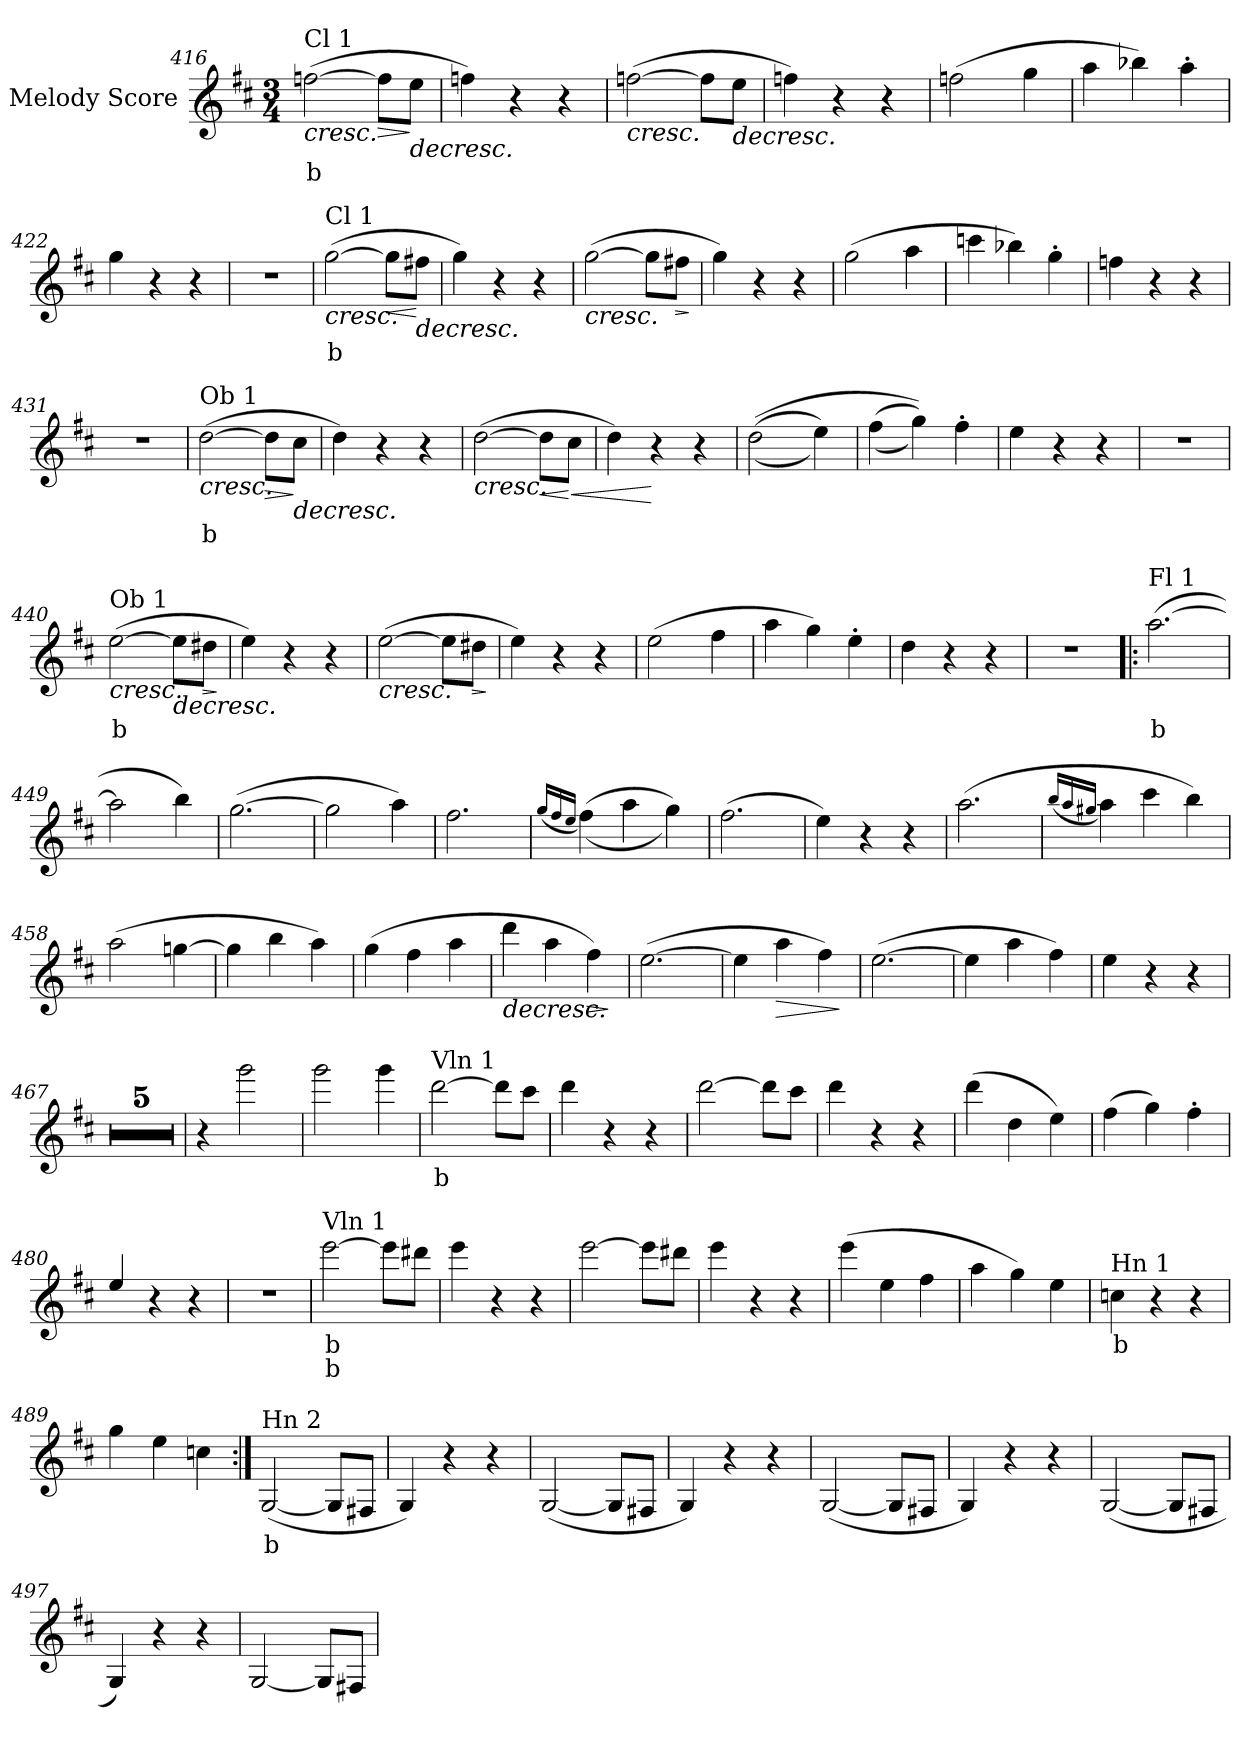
**kern	**text	**text	**dynam
*part1	*part1	*part1	*part1
*staff1	*staff1	*staff1	*staff1
*I"Melody Score	*	*	*
*clefG2	*	*	*
*k[f#c#]	*	*	*
*M3/4	*	*	*
*MM252	*	*	*
=416	=416	=416	=416
!LO:TX:a:t=Cl 1	!	!	!
!	!LO:LY:b:color=#FF0000	!	!LO:HP:b
([2ff\	b	.	<
!	!	!	!LO:HP:b
8ff\L]	.	.	>
!	!	!	!LO:HP:n=1:b
8ee\J	.	.	] >
=417	=417	=417	=417
4ff\)	.	.	.
4r	.	.	[
4r	.	.	.
=418	=418	=418	=418
!	!	!	!LO:HP:b
([2ff\	.	.	<
8ff\L]	.	.	.
!	!	!	!LO:HP:n=1:b
8ee\J	.	.	] >
=419	=419	=419	=419
4ff\)	.	.	.
4r	.	.	[
4r	.	.	.
=420	=420	=420	=420
(2ff\	.	.	.
4gg\	.	.	.
=421	=421	=421	=421
4aa\	.	.	.
4bb-\)	.	.	.
4aa'\	.	.	.
=422	=422	=422	=422
4gg\	.	.	.
4r	.	.	.
4r	.	.	.
=423	=423	=423	=423
2.r	.	.	.
=424	=424	=424	=424
!LO:TX:a:t=Cl 1	!	!	!
!	!LO:LY:b:color=#FF0000	!	!LO:HP:b
([2gg\	b	.	<
!	!	!	!LO:HP:n=1:b
8gg\L]	.	.	] <
!	!	!	!LO:HP:n=1:b
8ff#X\J	.	.	[ >
=425	=425	=425	=425
4gg\)	.	.	.
4r	.	.	[
4r	.	.	.
=426	=426	=426	=426
!	!	!	!LO:HP:b
([2gg\	.	.	<
8gg\L]	.	.	.
!	!	!	!LO:HP:n=1:b
8ff#X\J	.	.	] >
.	.	.	]
=427	=427	=427	=427
4gg\)	.	.	.
4r	.	.	[
4r	.	.	.
=428	=428	=428	=428
(2gg\	.	.	.
4aa\	.	.	.
=429	=429	=429	=429
4ccc\	.	.	.
4bb-\)	.	.	.
4gg'\	.	.	.
=430	=430	=430	=430
4ff\	.	.	.
4r	.	.	.
4r	.	.	.
=431	=431	=431	=431
2.r	.	.	.
=432	=432	=432	=432
!LO:TX:a:t=Ob 1	!	!	!
!	!LO:LY:b:color=#FF0000	!	!LO:HP:b
([2dd\	b	.	<
!	!	!	!LO:HP:b
8dd\L]	.	.	>
!	!	!	!LO:HP:n=1:b
8cc#\J	.	.	] >
=433	=433	=433	=433
4dd\)	.	.	.
4r	.	.	[
4r	.	.	.
=434	=434	=434	=434
!	!	!	!LO:HP:b
([2dd\	.	.	<
!	!	!	!LO:HP:n=1:b
8dd\L]	.	.	] <
!	!	!	!LO:HP:n=1:b
8cc#\J	.	.	[ <
=435	=435	=435	=435
4dd\)	.	.	.
4r	.	.	[
4r	.	.	.
=436	=436	=436	=436
(((2dd\	.	.	.
4ee\))	.	.	.
=437	=437	=437	=437
((4ff#\	.	.	.
4gg\)))	.	.	.
4ff#'\	.	.	.
=438	=438	=438	=438
4ee\	.	.	.
4r	.	.	.
4r	.	.	.
=439	=439	=439	=439
2.r	.	.	.
=440	=440	=440	=440
!LO:TX:a:t=Ob 1	!	!	!
!	!LO:LY:b:color=#FF0000	!	!LO:HP:b
([2ee\	b	.	<
!	!	!	!LO:HP:b
8ee\L]	.	.	>
!	!	!	!LO:HP:n=1:b
8dd#X\J	.	.	[ >
.	.	.	]
=441	=441	=441	=441
4ee\)	.	.	.
4r	.	.	[
4r	.	.	.
=442	=442	=442	=442
!	!	!	!LO:HP:b
([2ee\	.	.	<
8ee\L]	.	.	.
!	!	!	!LO:HP:n=1:b
8dd#X\J	.	.	] >
.	.	.	]
=443	=443	=443	=443
4ee\)	.	.	.
4r	.	.	[
4r	.	.	.
=444	=444	=444	=444
(2ee\	.	.	.
4ff#\	.	.	.
=445	=445	=445	=445
4aa\	.	.	.
4gg\)	.	.	.
4ee'\	.	.	.
=446	=446	=446	=446
4dd\	.	.	.
4r	.	.	.
4r	.	.	.
=447	=447	=447	=447
2.r	.	.	.
=448!|:	=448!|:	=448!|:	=448!|:
!LO:TX:a:t=Fl 1	!	!	!
!	!LO:LY:b:color=#FF0000	!	!
([2.aa\	b	.	.
=449	=449	=449	=449
2aa\]	.	.	.
4bb\)	.	.	.
=450	=450	=450	=450
([2.gg\	.	.	.
=451	=451	=451	=451
2gg\]	.	.	.
4aa\)	.	.	.
=452	=452	=452	=452
2.ff#\	.	.	.
=453	=453	=453	=453
(16qgg/LL	.	.	.
16qff#/	.	.	.
16qee/JJ	.	.	.
((4ff#\)	.	.	.
4aa\	.	.	.
4gg\))	.	.	.
=454	=454	=454	=454
(2.ff#\	.	.	.
=455	=455	=455	=455
4ee\)	.	.	.
4r	.	.	.
4r	.	.	.
=456	=456	=456	=456
(2.aa\	.	.	.
=457	=457	=457	=457
(16qbb/LL	.	.	.
16qaa/	.	.	.
16qgg#X/JJ	.	.	.
4aa\)	.	.	.
4ccc#\	.	.	.
4bb\)	.	.	.
=458	=458	=458	=458
(2aa\	.	.	.
[4ggn\	.	.	.
=459	=459	=459	=459
4gg\]	.	.	.
4bb\	.	.	.
4aa\)	.	.	.
=460	=460	=460	=460
(4gg\	.	.	.
4ff#\	.	.	.
4aa\	.	.	.
=461	=461	=461	=461
!	!	!	!LO:HP:b
4ddd\	.	.	>
4aa\	.	.	.
!	!	!	!LO:HP:b
4ff#\)	.	.	>
.	.	.	]
=462	=462	=462	=462
([2.ee\	.	.	.
=463	=463	=463	=463
4ee\]	.	.	.
!	!	!	!LO:HP:b
4aa\	.	.	>
4ff#\)	.	.	.
.	.	.	]
=464	=464	=464	=464
([2.ee\	.	.	.
=465	=465	=465	=465
4ee\]	.	.	.
4aa\	.	.	.
4ff#\)	.	.	.
.	.	.	]
=466	=466	=466	=466
4ee\	.	.	.
4r	.	.	.
4r	.	.	.
=467	=467	=467	=467
2.r	.	.	.
=468	=468	=468	=468
2.r	.	.	.
=469	=469	=469	=469
2.r	.	.	.
=470	=470	=470	=470
2.r	.	.	.
=471	=471	=471	=471
2.r	.	.	.
=472	=472	=472	=472
4r	.	.	.
2ggg\	.	.	.
=473	=473	=473	=473
2ggg\	.	.	.
4ggg\	.	.	.
=474	=474	=474	=474
!LO:TX:a:t=Vln 1	!	!	!
!	!LO:LY:color=#FF0000	!	!
[2ddd\	b	.	.
8ddd\L]	.	.	.
8ccc#\J	.	.	.
=475	=475	=475	=475
4ddd\	.	.	.
4r	.	.	.
4r	.	.	.
=476	=476	=476	=476
[2ddd\	.	.	.
8ddd\L]	.	.	.
8ccc#\J	.	.	.
=477	=477	=477	=477
4ddd\	.	.	.
4r	.	.	.
4r	.	.	.
=478	=478	=478	=478
(4ddd\	.	.	.
4dd\	.	.	.
4ee\)	.	.	.
=479	=479	=479	=479
(4ff#\	.	.	.
4gg\)	.	.	.
4ff#'\	.	.	.
=480	=480	=480	=480
4ee/	.	.	.
4r	.	.	.
4r	.	.	.
=481	=481	=481	=481
2.r	.	.	.
=482	=482	=482	=482
!LO:TX:a:t=Vln 1	!	!	!
!	!LO:LY:color=#FF0000	!LO:LY:color=#FF0000	!
[2eee\	b	b	.
8eee\L]	.	.	.
8ddd#X\J	.	.	.
=483	=483	=483	=483
4eee\	.	.	.
4r	.	.	.
4r	.	.	.
=484	=484	=484	=484
[2eee\	.	.	.
8eee\L]	.	.	.
8ddd#X\J	.	.	.
=485	=485	=485	=485
4eee\	.	.	.
4r	.	.	.
4r	.	.	.
=486	=486	=486	=486
(4eee\	.	.	.
4ee\	.	.	.
4ff#\	.	.	.
=487	=487	=487	=487
4aa\	.	.	.
4gg\)	.	.	.
4ee\	.	.	.
=488	=488	=488	=488
!LO:TX:a:t=Hn 1	!	!	!
!	!LO:LY:b:color=#FF0000	!	!
4cc\	b	.	.
4r	.	.	.
4r	.	.	.
=489	=489	=489	=489
4gg\	.	.	.
4ee\	.	.	.
4cc\	.	.	.
=490:|!	=490:|!	=490:|!	=490:|!
!LO:TX:a:t=Hn 2	!	!	!
!	!LO:LY:b:color=#FF0000	!	!
([2G/	b	.	.
8G/L]	.	.	.
8F#X/J	.	.	.
=491	=491	=491	=491
4G/)	.	.	.
4r	.	.	.
4r	.	.	.
=492	=492	=492	=492
([2G/	.	.	.
8G/L]	.	.	.
8F#X/J	.	.	.
=493	=493	=493	=493
4G/)	.	.	.
4r	.	.	.
4r	.	.	.
=494	=494	=494	=494
([2G/	.	.	.
8G/L]	.	.	.
8F#X/J	.	.	.
=495	=495	=495	=495
4G/)	.	.	.
4r	.	.	.
4r	.	.	.
=496	=496	=496	=496
([2G/	.	.	.
8G/L]	.	.	.
8F#X/J	.	.	.
=497	=497	=497	=497
4G/)	.	.	.
4r	.	.	.
4r	.	.	.
=498	=498	=498	=498
[2G/	.	.	.
8G/L]	.	.	.
8F#X/J	.	.	.
=	=	=	=
*-	*-	*-	*-
